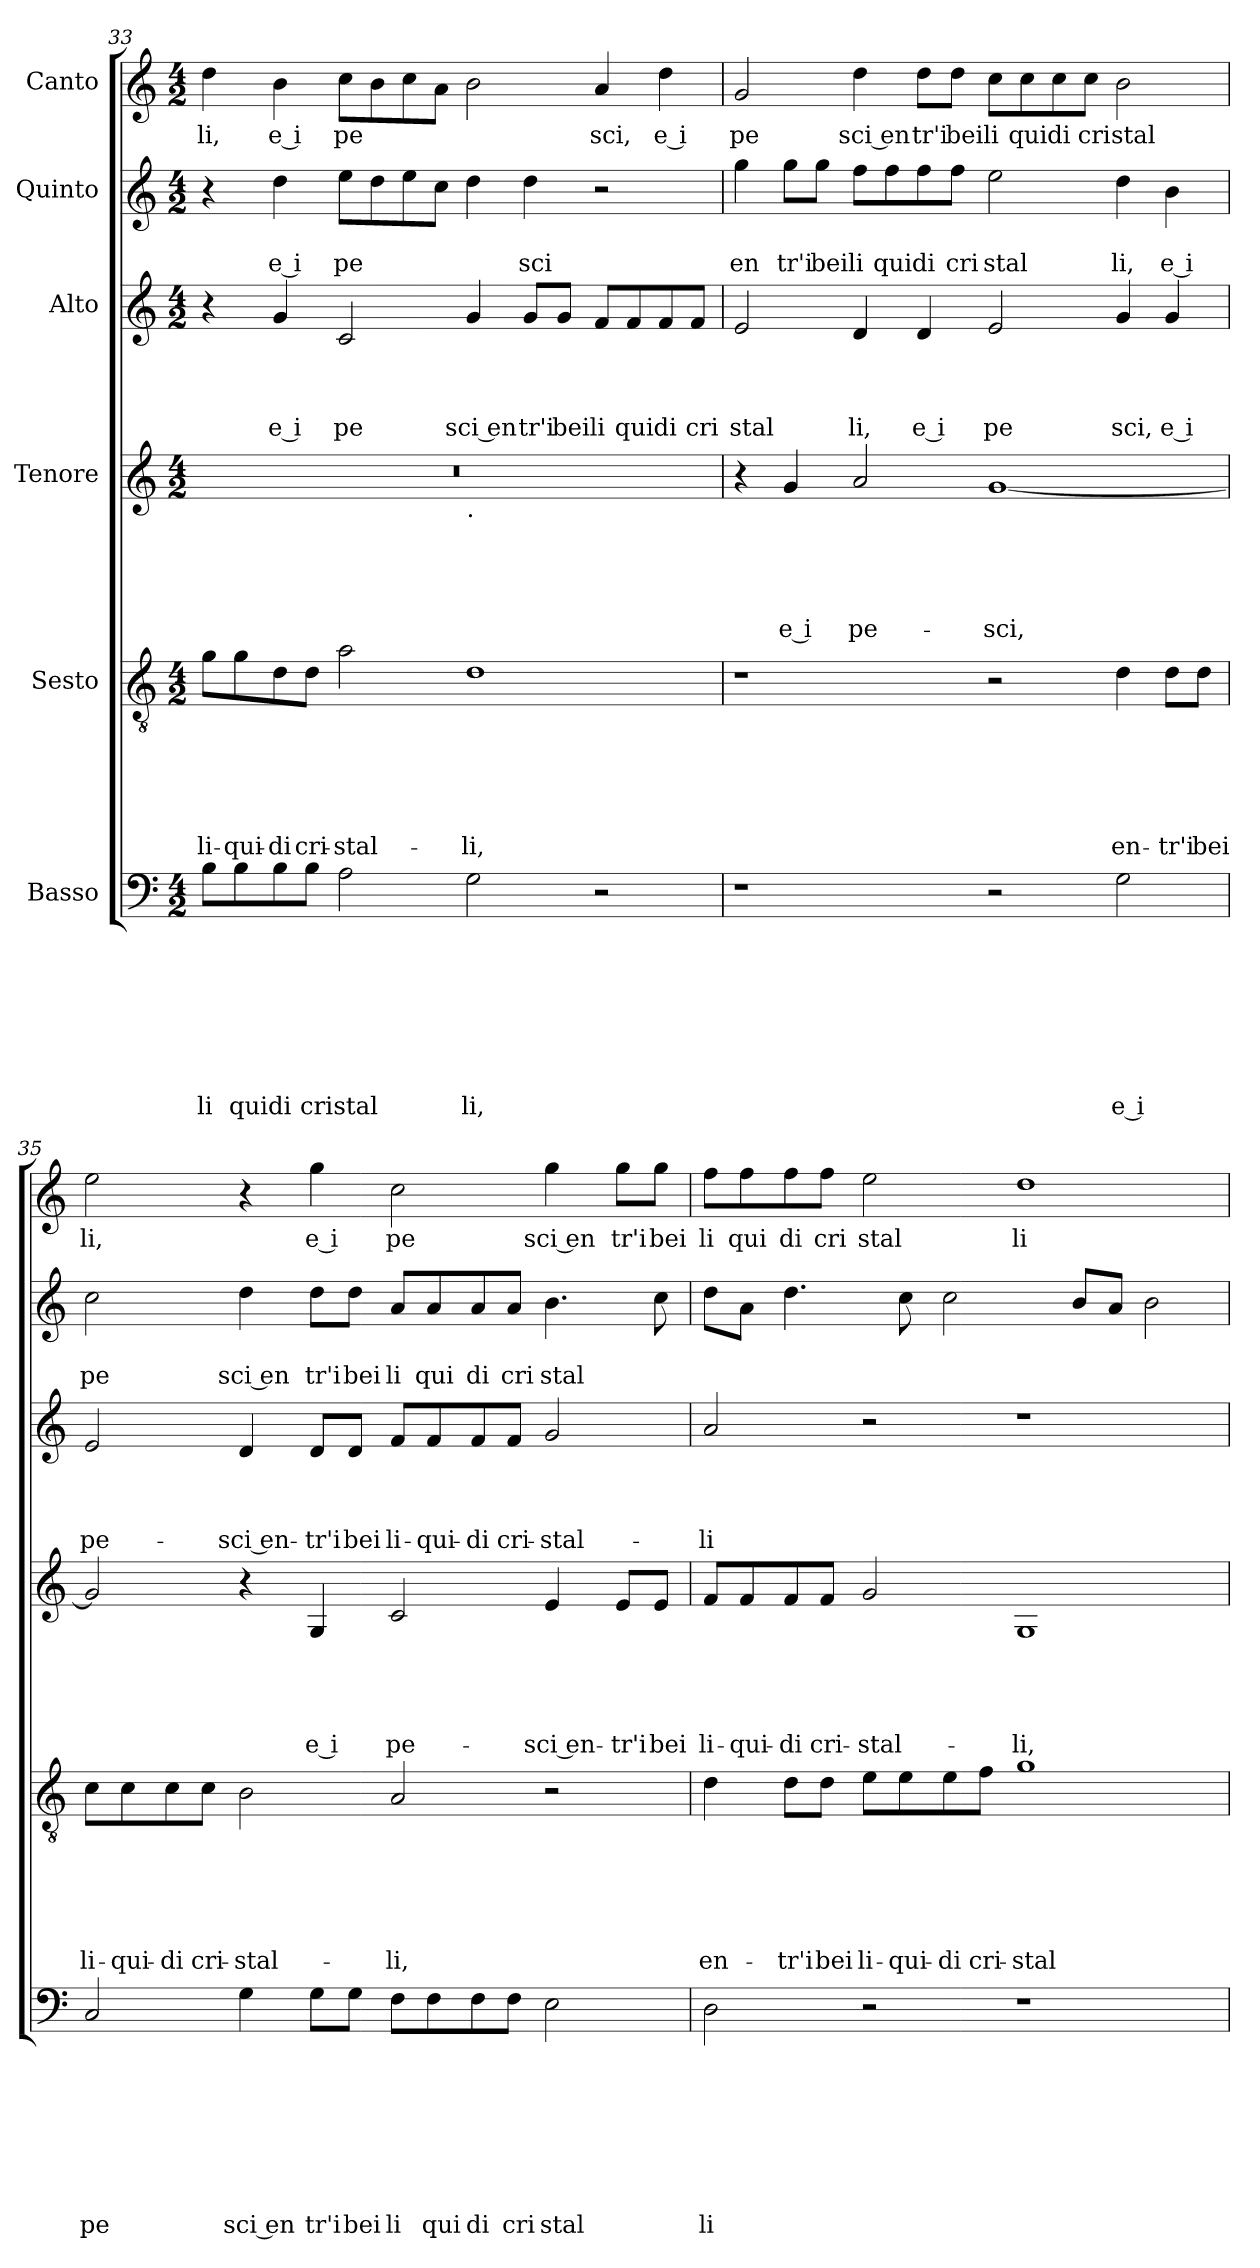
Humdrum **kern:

**kern	**text	**text	**text	**text	**text	**text	**text	**text	**kern	**text	**text	**text	**text	**text	**text	**kern	**text	**text	**text	**text	**text	**kern	**text	**text	**text	**text	**kern	**text	**text	**kern	**text
*part6	*part6	*part6	*part6	*part6	*part6	*part6	*part6	*part6	*part5	*part5	*part5	*part5	*part5	*part5	*part5	*part4	*part4	*part4	*part4	*part4	*part4	*part3	*part3	*part3	*part3	*part3	*part2	*part2	*part2	*part1	*part1
*staff6	*staff6	*staff6	*staff6	*staff6	*staff6	*staff6	*staff6	*staff6	*staff5	*staff5	*staff5	*staff5	*staff5	*staff5	*staff5	*staff4	*staff4	*staff4	*staff4	*staff4	*staff4	*staff3	*staff3	*staff3	*staff3	*staff3	*staff2	*staff2	*staff2	*staff1	*staff1
*I"Basso	*	*	*	*	*	*	*	*	*I"Sesto	*	*	*	*	*	*	*I"Tenore	*	*	*	*	*	*I"Alto	*	*	*	*	*I"Quinto	*	*	*I"Canto	*
!!LO:PB:g=z
*clefF4	*	*	*	*	*	*	*	*	*clefGv2	*	*	*	*	*	*	*clefG2	*	*	*	*	*	*clefG2	*	*	*	*	*clefG2	*	*	*clefG2	*
*k[]	*	*	*	*	*	*	*	*	*k[]	*	*	*	*	*	*	*k[]	*	*	*	*	*	*k[]	*	*	*	*	*k[]	*	*	*k[]	*
*C:	*	*	*	*	*	*	*	*	*C:	*	*	*	*	*	*	*C:	*	*	*	*	*	*C:	*	*	*	*	*C:	*	*	*C:	*
*M4/2	*	*	*	*	*	*	*	*	*M4/2	*	*	*	*	*	*	*M4/2	*	*	*	*	*	*M4/2	*	*	*	*	*M4/2	*	*	*M4/2	*
=33	=33	=33	=33	=33	=33	=33	=33	=33	=33	=33	=33	=33	=33	=33	=33	=33	=33	=33	=33	=33	=33	=33	=33	=33	=33	=33	=33	=33	=33	=33	=33
!	!	!	!	!	!	!	!	!LO:LY:b	!	!	!	!	!	!	!LO:LY:b	!	!	!	!	!	!	!	!	!	!	!	!	!	!	!	!LO:LY:b
*	*	*	*	*	*	*	*	*	*	*	*	*	*	*	*	*^	*	*	*	*	*	*	*	*	*	*	*	*	*	*	*
8B\L	.	.	.	.	.	.	.	li	8g\L	.	.	.	.	.	li-	0r	1ryy	.	.	.	.	.	4r	.	.	.	.	4r	.	.	4dd\	-li,
!	!	!	!	!	!	!	!	!LO:LY:b	!	!	!	!	!	!	!LO:LY:b	!	!	!	!	!	!	!	!	!	!	!	!	!	!	!	!	!
8B\	.	.	.	.	.	.	.	qui	8g\	.	.	.	.	.	-qui-	.	.	.	.	.	.	.	.	.	.	.	.	.	.	.	.	.
!	!	!	!	!	!	!	!	!LO:LY:b	!	!	!	!	!	!	!LO:LY:b	!	!	!	!	!	!	!	!	!	!	!	!LO:LY:b:rj	!	!	!LO:LY:b:rj	!	!LO:LY:b:rj
8B\	.	.	.	.	.	.	.	di	8d\	.	.	.	.	.	-di	.	.	.	.	.	.	.	4g/	.	.	.	e i	4dd\	.	e i	4b\	e i
!	!	!	!	!	!	!	!	!LO:LY:b	!	!	!	!	!	!	!LO:LY:b	!	!	!	!	!	!	!	!	!	!	!	!	!	!	!	!	!
8B\J	.	.	.	.	.	.	.	cri	8d\J	.	.	.	.	.	cri-	.	.	.	.	.	.	.	.	.	.	.	.	.	.	.	.	.
!	!	!	!	!	!	!	!	!LO:LY:b	!	!	!	!	!	!	!LO:LY:b	!	!	!	!	!	!	!	!	!	!	!	!LO:LY:b	!	!	!LO:LY:b	!	!LO:LY:b
2A\	.	.	.	.	.	.	.	stal	2a\	.	.	.	.	.	-stal-	.	.	.	.	.	.	.	2c/	.	.	.	pe	8ee\L	.	pe	8cc\L	pe
.	.	.	.	.	.	.	.	.	.	.	.	.	.	.	.	.	.	.	.	.	.	.	.	.	.	.	.	8dd\	.	.	8b\	.
.	.	.	.	.	.	.	.	.	.	.	.	.	.	.	.	.	.	.	.	.	.	.	.	.	.	.	.	8ee\	.	.	8cc\	.
.	.	.	.	.	.	.	.	.	.	.	.	.	.	.	.	.	.	.	.	.	.	.	.	.	.	.	.	8cc\J	.	.	8a\J	.
!	!	!	!	!	!	!	!	!	!	!	!	!	!	!	!	!	!LO:TX:b:t=.	!	!	!	!	!	!	!	!	!	!	!	!	!	!	!
!	!	!	!	!	!	!	!	!LO:LY:b	!	!	!	!	!	!	!LO:LY:b	!	!	!	!	!	!	!	!	!	!	!	!LO:LY:b:rj	!	!	!	!	!
2G\	.	.	.	.	.	.	.	li,	1d	.	.	.	.	.	-li,	.	1ryy	.	.	.	.	.	4g/	.	.	.	sci en	4dd\	.	.	2b\	.
!	!	!	!	!	!	!	!	!	!	!	!	!	!	!	!	!	!	!	!	!	!	!	!	!	!	!	!LO:LY:b	!	!	!LO:LY:b	!	!
.	.	.	.	.	.	.	.	.	.	.	.	.	.	.	.	.	.	.	.	.	.	.	8g/L	.	.	.	tr'i	4dd\	.	sci	.	.
!	!	!	!	!	!	!	!	!	!	!	!	!	!	!	!	!	!	!	!	!	!	!	!	!	!	!	!LO:LY:b	!	!	!	!	!
.	.	.	.	.	.	.	.	.	.	.	.	.	.	.	.	.	.	.	.	.	.	.	8g/J	.	.	.	bei	.	.	.	.	.
!	!	!	!	!	!	!	!	!	!	!	!	!	!	!	!	!	!	!	!	!	!	!	!	!	!	!	!LO:LY:b	!	!	!	!	!LO:LY:b
2r	.	.	.	.	.	.	.	.	.	.	.	.	.	.	.	.	.	.	.	.	.	.	8f/L	.	.	.	li	2r	.	.	4a/	sci,
!	!	!	!	!	!	!	!	!	!	!	!	!	!	!	!	!	!	!	!	!	!	!	!	!	!	!	!LO:LY:b	!	!	!	!	!
.	.	.	.	.	.	.	.	.	.	.	.	.	.	.	.	.	.	.	.	.	.	.	8f/	.	.	.	qui	.	.	.	.	.
!	!	!	!	!	!	!	!	!	!	!	!	!	!	!	!	!	!	!	!	!	!	!	!	!	!	!	!LO:LY:b	!	!	!	!	!LO:LY:b:rj
.	.	.	.	.	.	.	.	.	.	.	.	.	.	.	.	.	.	.	.	.	.	.	8f/	.	.	.	di	.	.	.	4dd\	e i
!	!	!	!	!	!	!	!	!	!	!	!	!	!	!	!	!	!	!	!	!	!	!	!	!	!	!	!LO:LY:b	!	!	!	!	!
.	.	.	.	.	.	.	.	.	.	.	.	.	.	.	.	.	.	.	.	.	.	.	8f/J	.	.	.	cri	.	.	.	.	.
=34	=34	=34	=34	=34	=34	=34	=34	=34	=34	=34	=34	=34	=34	=34	=34	=34	=34	=34	=34	=34	=34	=34	=34	=34	=34	=34	=34	=34	=34	=34	=34	=34
!	!	!	!	!	!	!	!	!	!	!	!	!	!	!	!	!	!	!	!	!	!	!	!	!	!	!	!LO:LY:b	!	!	!LO:LY:b	!	!LO:LY:b
*	*	*	*	*	*	*	*	*	*	*	*	*	*	*	*	*v	*v	*	*	*	*	*	*	*	*	*	*	*	*	*	*	*
1r	.	.	.	.	.	.	.	.	1r	.	.	.	.	.	.	4r	.	.	.	.	.	2e/	.	.	.	stal	4gg\	.	en	2g/	pe
!	!	!	!	!	!	!	!	!	!	!	!	!	!	!	!	!	!	!	!	!	!LO:LY:b:rj	!	!	!	!	!	!	!	!LO:LY:b	!	!
.	.	.	.	.	.	.	.	.	.	.	.	.	.	.	.	4g/	.	.	.	.	e i	.	.	.	.	.	8gg\L	.	tr'i	.	.
!	!	!	!	!	!	!	!	!	!	!	!	!	!	!	!	!	!	!	!	!	!	!	!	!	!	!	!	!	!LO:LY:b	!	!
.	.	.	.	.	.	.	.	.	.	.	.	.	.	.	.	.	.	.	.	.	.	.	.	.	.	.	8gg\J	.	bei	.	.
!	!	!	!	!	!	!	!	!	!	!	!	!	!	!	!	!	!	!	!	!	!LO:LY:b	!	!	!	!	!LO:LY:b	!	!	!LO:LY:b	!	!LO:LY:b:rj
.	.	.	.	.	.	.	.	.	.	.	.	.	.	.	.	2a/	.	.	.	.	pe-	4d/	.	.	.	li,	8ff\L	.	li	4dd\	sci en
!	!	!	!	!	!	!	!	!	!	!	!	!	!	!	!	!	!	!	!	!	!	!	!	!	!	!	!	!	!LO:LY:b	!	!
.	.	.	.	.	.	.	.	.	.	.	.	.	.	.	.	.	.	.	.	.	.	.	.	.	.	.	8ff\	.	qui	.	.
!	!	!	!	!	!	!	!	!	!	!	!	!	!	!	!	!	!	!	!	!	!	!	!	!	!	!LO:LY:b:rj	!	!	!LO:LY:b	!	!LO:LY:b
.	.	.	.	.	.	.	.	.	.	.	.	.	.	.	.	.	.	.	.	.	.	4d/	.	.	.	e i	8ff\	.	di	8dd\L	tr'i
!	!	!	!	!	!	!	!	!	!	!	!	!	!	!	!	!	!	!	!	!	!	!	!	!	!	!	!	!	!LO:LY:b	!	!LO:LY:b
.	.	.	.	.	.	.	.	.	.	.	.	.	.	.	.	.	.	.	.	.	.	.	.	.	.	.	8ff\J	.	cri	8dd\J	bei
!	!	!	!	!	!	!	!	!	!	!	!	!	!	!	!	!	!	!	!	!	!LO:LY:b	!	!	!	!	!LO:LY:b	!	!	!LO:LY:b	!	!LO:LY:b
2r	.	.	.	.	.	.	.	.	2r	.	.	.	.	.	.	[>1g	.	.	.	.	-sci,	2e/	.	.	.	pe	2ee\	.	stal	8cc\L	li
!	!	!	!	!	!	!	!	!	!	!	!	!	!	!	!	!	!	!	!	!	!	!	!	!	!	!	!	!	!	!	!LO:LY:b
.	.	.	.	.	.	.	.	.	.	.	.	.	.	.	.	.	.	.	.	.	.	.	.	.	.	.	.	.	.	8cc\	qui
!	!	!	!	!	!	!	!	!	!	!	!	!	!	!	!	!	!	!	!	!	!	!	!	!	!	!	!	!	!	!	!LO:LY:b
.	.	.	.	.	.	.	.	.	.	.	.	.	.	.	.	.	.	.	.	.	.	.	.	.	.	.	.	.	.	8cc\	di
!	!	!	!	!	!	!	!	!	!	!	!	!	!	!	!	!	!	!	!	!	!	!	!	!	!	!	!	!	!	!	!LO:LY:b
.	.	.	.	.	.	.	.	.	.	.	.	.	.	.	.	.	.	.	.	.	.	.	.	.	.	.	.	.	.	8cc\J	cri
!	!	!	!	!	!	!	!	!LO:LY:b:rj	!	!	!	!	!	!	!LO:LY:b	!	!	!	!	!	!	!	!	!	!	!LO:LY:b	!	!	!LO:LY:b	!	!LO:LY:b
2G\	.	.	.	.	.	.	.	e i	4d\	.	.	.	.	.	en-	.	.	.	.	.	.	4g/	.	.	.	sci,	4dd\	.	li,	2b\	stal
!	!	!	!	!	!	!	!	!	!	!	!	!	!	!	!LO:LY:b	!	!	!	!	!	!	!	!	!	!	!LO:LY:b:rj	!	!	!LO:LY:b:rj	!	!
.	.	.	.	.	.	.	.	.	8d\L	.	.	.	.	.	-tr'i	.	.	.	.	.	.	4g/	.	.	.	e i	4b\	.	e i	.	.
!	!	!	!	!	!	!	!	!	!	!	!	!	!	!	!LO:LY:b	!	!	!	!	!	!	!	!	!	!	!	!	!	!	!	!
.	.	.	.	.	.	.	.	.	8d\J	.	.	.	.	.	bei	.	.	.	.	.	.	.	.	.	.	.	.	.	.	.	.
!!LO:LB:g=z
=35	=35	=35	=35	=35	=35	=35	=35	=35	=35	=35	=35	=35	=35	=35	=35	=35	=35	=35	=35	=35	=35	=35	=35	=35	=35	=35	=35	=35	=35	=35	=35
!	!	!	!	!	!	!	!	!LO:LY:b	!	!	!	!	!	!	!LO:LY:b	!	!	!	!	!	!	!	!	!	!	!LO:LY:b	!	!	!LO:LY:b	!	!LO:LY:b
2C/	.	.	.	.	.	.	.	pe	8c\L	.	.	.	.	.	li-	2g/]	.	.	.	.	.	2e/	.	.	.	pe-	2cc\	.	pe	2ee\	li,
!	!	!	!	!	!	!	!	!	!	!	!	!	!	!	!LO:LY:b	!	!	!	!	!	!	!	!	!	!	!	!	!	!	!	!
.	.	.	.	.	.	.	.	.	8c\	.	.	.	.	.	-qui-	.	.	.	.	.	.	.	.	.	.	.	.	.	.	.	.
!	!	!	!	!	!	!	!	!	!	!	!	!	!	!	!LO:LY:b	!	!	!	!	!	!	!	!	!	!	!	!	!	!	!	!
.	.	.	.	.	.	.	.	.	8c\	.	.	.	.	.	-di	.	.	.	.	.	.	.	.	.	.	.	.	.	.	.	.
!	!	!	!	!	!	!	!	!	!	!	!	!	!	!	!LO:LY:b	!	!	!	!	!	!	!	!	!	!	!	!	!	!	!	!
.	.	.	.	.	.	.	.	.	8c\J	.	.	.	.	.	cri-	.	.	.	.	.	.	.	.	.	.	.	.	.	.	.	.
!	!	!	!	!	!	!	!	!LO:LY:b:rj	!	!	!	!	!	!	!LO:LY:b	!	!	!	!	!	!	!	!	!	!	!LO:LY:b:rj	!	!	!LO:LY:b:rj	!	!
4G\	.	.	.	.	.	.	.	sci en	2B\	.	.	.	.	.	-stal-	4r	.	.	.	.	.	4d/	.	.	.	-sci en-	4dd\	.	sci en	4r	.
!	!	!	!	!	!	!	!	!LO:LY:b	!	!	!	!	!	!	!	!	!	!	!	!	!LO:LY:b:rj	!	!	!	!	!LO:LY:b	!	!	!LO:LY:b	!	!LO:LY:b:rj
8G\L	.	.	.	.	.	.	.	tr'i	.	.	.	.	.	.	.	4G/	.	.	.	.	e i	8d/L	.	.	.	-tr'i	8dd\L	.	tr'i	4gg\	e i
!	!	!	!	!	!	!	!	!LO:LY:b	!	!	!	!	!	!	!	!	!	!	!	!	!	!	!	!	!	!LO:LY:b	!	!	!LO:LY:b	!	!
8G\J	.	.	.	.	.	.	.	bei	.	.	.	.	.	.	.	.	.	.	.	.	.	8d/J	.	.	.	bei	8dd\J	.	bei	.	.
!	!	!	!	!	!	!	!	!LO:LY:b	!	!	!	!	!	!	!LO:LY:b	!	!	!	!	!	!LO:LY:b	!	!	!	!	!LO:LY:b	!	!	!LO:LY:b	!	!LO:LY:b
8F\L	.	.	.	.	.	.	.	li	2A/	.	.	.	.	.	-li,	2c/	.	.	.	.	pe-	8f/L	.	.	.	li-	8a/L	.	li	2cc\	pe
!	!	!	!	!	!	!	!	!LO:LY:b	!	!	!	!	!	!	!	!	!	!	!	!	!	!	!	!	!	!LO:LY:b	!	!	!LO:LY:b	!	!
8F\	.	.	.	.	.	.	.	qui	.	.	.	.	.	.	.	.	.	.	.	.	.	8f/	.	.	.	-qui-	8a/	.	qui	.	.
!	!	!	!	!	!	!	!	!LO:LY:b	!	!	!	!	!	!	!	!	!	!	!	!	!	!	!	!	!	!LO:LY:b	!	!	!LO:LY:b	!	!
8F\	.	.	.	.	.	.	.	di	.	.	.	.	.	.	.	.	.	.	.	.	.	8f/	.	.	.	-di	8a/	.	di	.	.
!	!	!	!	!	!	!	!	!LO:LY:b	!	!	!	!	!	!	!	!	!	!	!	!	!	!	!	!	!	!LO:LY:b	!	!	!LO:LY:b	!	!
8F\J	.	.	.	.	.	.	.	cri	.	.	.	.	.	.	.	.	.	.	.	.	.	8f/J	.	.	.	cri-	8a/J	.	cri	.	.
!	!	!	!	!	!	!	!	!LO:LY:b	!	!	!	!	!	!	!	!	!	!	!	!	!LO:LY:b:rj	!	!	!	!	!LO:LY:b	!	!	!LO:LY:b	!	!LO:LY:b:rj
2E\	.	.	.	.	.	.	.	stal	2r	.	.	.	.	.	.	4e/	.	.	.	.	-sci en-	2g/	.	.	.	-stal-	4.b\	.	stal	4gg\	sci en
!	!	!	!	!	!	!	!	!	!	!	!	!	!	!	!	!	!	!	!	!	!LO:LY:b	!	!	!	!	!	!	!	!	!	!LO:LY:b
.	.	.	.	.	.	.	.	.	.	.	.	.	.	.	.	8e/L	.	.	.	.	-tr'i	.	.	.	.	.	.	.	.	8gg\L	tr'i
!	!	!	!	!	!	!	!	!	!	!	!	!	!	!	!	!	!	!	!	!	!LO:LY:b	!	!	!	!	!	!	!	!	!	!LO:LY:b
.	.	.	.	.	.	.	.	.	.	.	.	.	.	.	.	8e/J	.	.	.	.	bei	.	.	.	.	.	8cc\	.	.	8gg\J	bei
=36	=36	=36	=36	=36	=36	=36	=36	=36	=36	=36	=36	=36	=36	=36	=36	=36	=36	=36	=36	=36	=36	=36	=36	=36	=36	=36	=36	=36	=36	=36	=36
!	!	!	!	!	!	!	!	!LO:LY:b	!	!	!	!	!	!	!LO:LY:b	!	!	!	!	!	!LO:LY:b	!	!	!	!	!LO:LY:b	!	!	!	!	!LO:LY:b
2D\	.	.	.	.	.	.	.	li	4d\	.	.	.	.	.	en-	8f/L	.	.	.	.	li-	2a/	.	.	.	-li	8dd\L	.	.	8ff\L	li
!	!	!	!	!	!	!	!	!	!	!	!	!	!	!	!	!	!	!	!	!	!LO:LY:b	!	!	!	!	!	!	!	!	!	!LO:LY:b
.	.	.	.	.	.	.	.	.	.	.	.	.	.	.	.	8f/	.	.	.	.	-qui-	.	.	.	.	.	8a\J	.	.	8ff\	qui
!	!	!	!	!	!	!	!	!	!	!	!	!	!	!	!LO:LY:b	!	!	!	!	!	!LO:LY:b	!	!	!	!	!	!	!	!	!	!LO:LY:b
.	.	.	.	.	.	.	.	.	8d\L	.	.	.	.	.	-tr'i	8f/	.	.	.	.	-di	.	.	.	.	.	4.dd\	.	.	8ff\	di
!	!	!	!	!	!	!	!	!	!	!	!	!	!	!	!LO:LY:b	!	!	!	!	!	!LO:LY:b	!	!	!	!	!	!	!	!	!	!LO:LY:b
.	.	.	.	.	.	.	.	.	8d\J	.	.	.	.	.	bei	8f/J	.	.	.	.	cri-	.	.	.	.	.	.	.	.	8ff\J	cri
!	!	!	!	!	!	!	!	!	!	!	!	!	!	!	!LO:LY:b	!	!	!	!	!	!LO:LY:b	!	!	!	!	!	!	!	!	!	!LO:LY:b
2r	.	.	.	.	.	.	.	.	8e\L	.	.	.	.	.	li-	2g/	.	.	.	.	-stal-	2r	.	.	.	.	.	.	.	2ee\	stal
!	!	!	!	!	!	!	!	!	!	!	!	!	!	!	!LO:LY:b	!	!	!	!	!	!	!	!	!	!	!	!	!	!	!	!
.	.	.	.	.	.	.	.	.	8e\	.	.	.	.	.	-qui-	.	.	.	.	.	.	.	.	.	.	.	8cc\	.	.	.	.
!	!	!	!	!	!	!	!	!	!	!	!	!	!	!	!LO:LY:b	!	!	!	!	!	!	!	!	!	!	!	!	!	!	!	!
.	.	.	.	.	.	.	.	.	8e\	.	.	.	.	.	-di	.	.	.	.	.	.	.	.	.	.	.	2cc\	.	.	.	.
!	!	!	!	!	!	!	!	!	!	!	!	!	!	!	!LO:LY:b	!	!	!	!	!	!	!	!	!	!	!	!	!	!	!	!
.	.	.	.	.	.	.	.	.	8f\J	.	.	.	.	.	cri-	.	.	.	.	.	.	.	.	.	.	.	.	.	.	.	.
!	!	!	!	!	!	!	!	!	!	!	!	!	!	!	!LO:LY:b	!	!	!	!	!	!LO:LY:b	!	!	!	!	!	!	!	!	!	!LO:LY:b
1r	.	.	.	.	.	.	.	.	1g	.	.	.	.	.	-stal-	1G	.	.	.	.	-li,	1r	.	.	.	.	.	.	.	1dd	li
.	.	.	.	.	.	.	.	.	.	.	.	.	.	.	.	.	.	.	.	.	.	.	.	.	.	.	8b/L	.	.	.	.
.	.	.	.	.	.	.	.	.	.	.	.	.	.	.	.	.	.	.	.	.	.	.	.	.	.	.	8a/J	.	.	.	.
.	.	.	.	.	.	.	.	.	.	.	.	.	.	.	.	.	.	.	.	.	.	.	.	.	.	.	2b\	.	.	.	.
=	=	=	=	=	=	=	=	=	=	=	=	=	=	=	=	=	=	=	=	=	=	=	=	=	=	=	=	=	=	=	=
*-	*-	*-	*-	*-	*-	*-	*-	*-	*-	*-	*-	*-	*-	*-	*-	*-	*-	*-	*-	*-	*-	*-	*-	*-	*-	*-	*-	*-	*-	*-	*-
